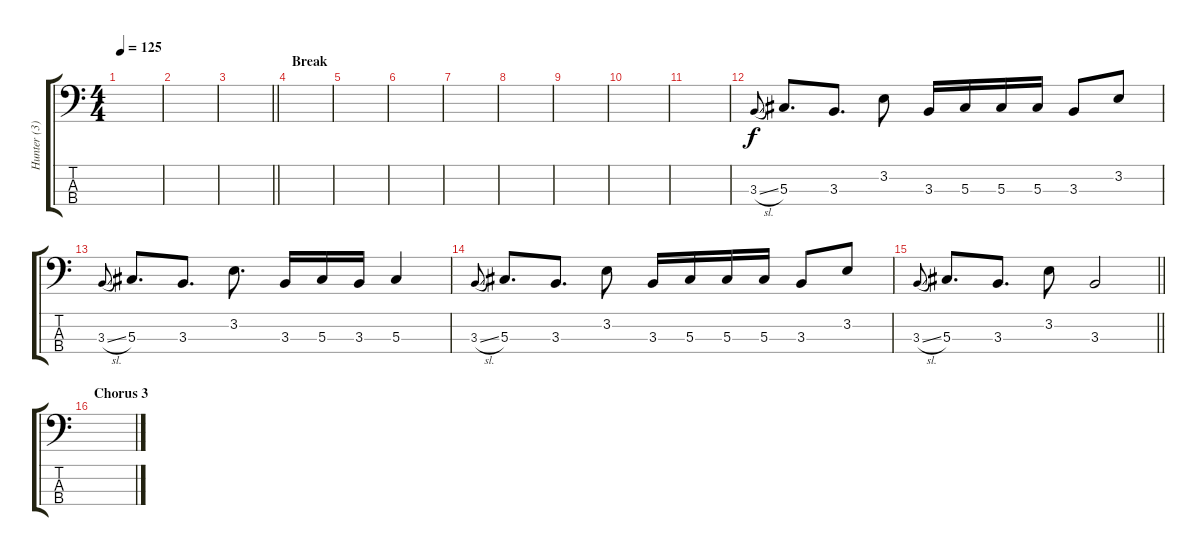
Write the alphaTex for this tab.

\track ("Hunter (3)" "Hunter (3)") {instrument distortionguitar}
\staff {score tabs}
\tuning (Gb2 Db2 Ab1 Eb1) {hide}
\ts (4 4)
\tempo 125
\clef f4
\ks c
|
|
\barLineRight lightlight
|
\section ("" "Break ")
|
|
|
|
|
|
|
|
3.3{sl}.8{gr onbeat} 5.3.8{d} 3.3.8{d} 3.2.8 3.3.16 5.3.16 5.3.16 5.3.16 3.3.8 3.2.8 |
3.3{sl}.8{gr onbeat} 5.3.8{d} 3.3.8{d} 3.2.8{d} 3.3.16 5.3.16 3.3.16 5.3.4 |
3.3{sl}.8{gr onbeat} 5.3.8{d} 3.3.8{d} 3.2.8 3.3.16 5.3.16 5.3.16 5.3.16 3.3.8 3.2.8 |
\barLineRight lightlight
3.3{sl}.8{gr onbeat} 5.3.8{d} 3.3.8{d} 3.2.8 3.3.2 |
\section ("" "Chorus 3")
